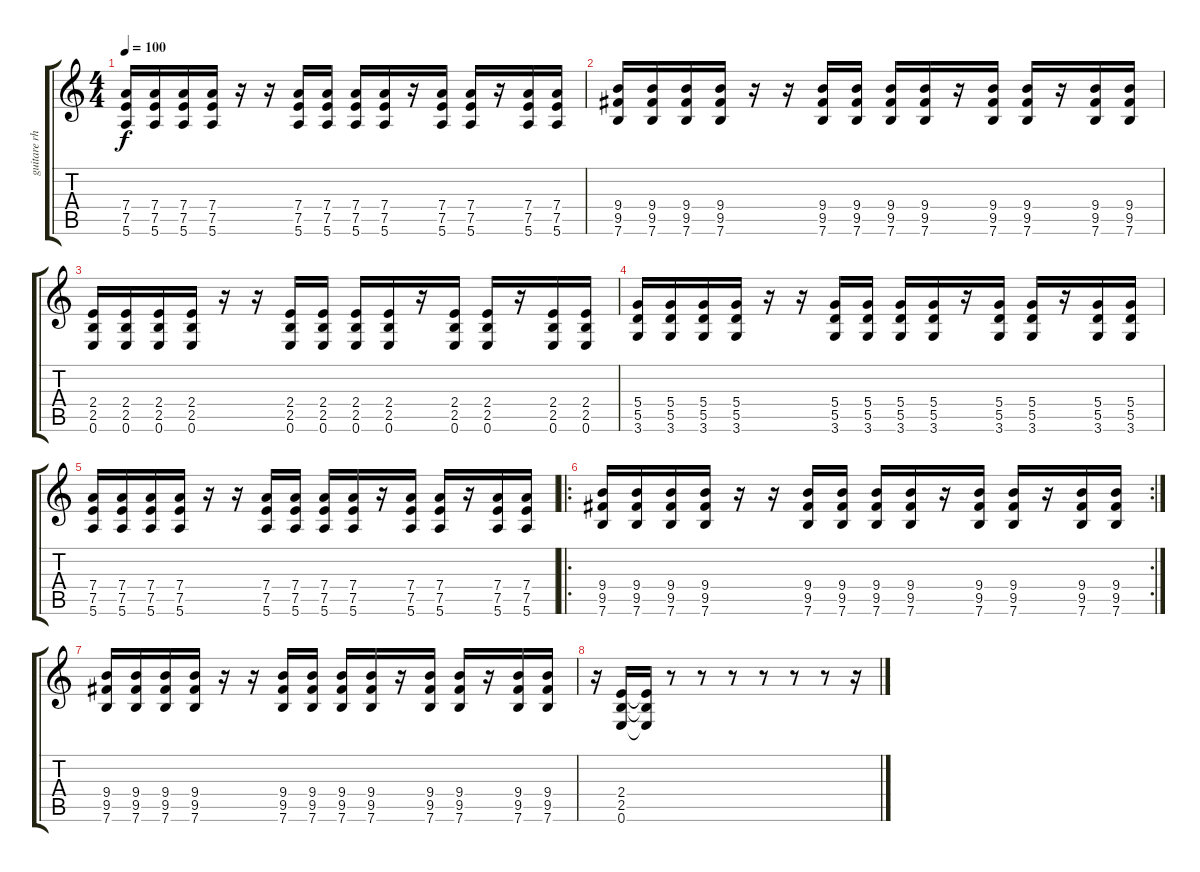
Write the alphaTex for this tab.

\track ("guitare rhytmique (gilles)" "guitare rh") {instrument overdrivenguitar}
\staff {score tabs}
\tuning (E4 B3 G3 D3 A2 E2) {hide}
\ts (4 4)
\tempo 100
\clef g2
\ks c
(7.4 7.5 5.6).16{dy f} (7.4 7.5 5.6).16 (7.4 7.5 5.6).16 (7.4 7.5 5.6).16 r.16 r.16 (7.4 7.5 5.6).16 (7.4 7.5 5.6).16 (7.4 7.5 5.6).16 (7.4 7.5 5.6).16 r.16 (7.4 7.5 5.6).16 (7.4 7.5 5.6).16 r.16 (7.4 7.5 5.6).16 (7.4 7.5 5.6).16 |
(9.4 9.5 7.6).16 (9.4 9.5 7.6).16 (9.4 9.5 7.6).16 (9.4 9.5 7.6).16 r.16 r.16 (9.4 9.5 7.6).16 (9.4 9.5 7.6).16 (9.4 9.5 7.6).16 (9.4 9.5 7.6).16 r.16 (9.4 9.5 7.6).16 (9.4 9.5 7.6).16 r.16 (9.4 9.5 7.6).16 (9.4 9.5 7.6).16 |
(2.4 2.5 0.6).16{volume 13} (2.4 2.5 0.6).16 (2.4 2.5 0.6).16 (2.4 2.5 0.6).16 r.16 r.16 (2.4 2.5 0.6).16 (2.4 2.5 0.6).16 (2.4 2.5 0.6).16 (2.4 2.5 0.6).16 r.16 (2.4 2.5 0.6).16 (2.4 2.5 0.6).16 r.16 (2.4 2.5 0.6).16 (2.4 2.5 0.6).16 |
(5.4 5.5 3.6).16 (5.4 5.5 3.6).16 (5.4 5.5 3.6).16 (5.4 5.5 3.6).16 r.16 r.16 (5.4 5.5 3.6).16 (5.4 5.5 3.6).16 (5.4 5.5 3.6).16 (5.4 5.5 3.6).16 r.16 (5.4 5.5 3.6).16 (5.4 5.5 3.6).16 r.16 (5.4 5.5 3.6).16 (5.4 5.5 3.6).16 |
(7.4 7.5 5.6).16 (7.4 7.5 5.6).16 (7.4 7.5 5.6).16 (7.4 7.5 5.6).16 r.16 r.16 (7.4 7.5 5.6).16 (7.4 7.5 5.6).16 (7.4 7.5 5.6).16 (7.4 7.5 5.6).16 r.16 (7.4 7.5 5.6).16 (7.4 7.5 5.6).16 r.16 (7.4 7.5 5.6).16 (7.4 7.5 5.6).16 |
\ro
\rc 2
(9.4 9.5 7.6).16 (9.4 9.5 7.6).16 (9.4 9.5 7.6).16 (9.4 9.5 7.6).16 r.16 r.16 (9.4 9.5 7.6).16 (9.4 9.5 7.6).16 (9.4 9.5 7.6).16 (9.4 9.5 7.6).16 r.16 (9.4 9.5 7.6).16 (9.4 9.5 7.6).16 r.16 (9.4 9.5 7.6).16 (9.4 9.5 7.6).16 |
(9.4 9.5 7.6).16 (9.4 9.5 7.6).16 (9.4 9.5 7.6).16 (9.4 9.5 7.6).16 r.16 r.16 (9.4 9.5 7.6).16 (9.4 9.5 7.6).16 (9.4 9.5 7.6).16 (9.4 9.5 7.6).16 r.16 (9.4 9.5 7.6).16 (9.4 9.5 7.6).16 r.16 (9.4 9.5 7.6).16 (9.4 9.5 7.6).16 |
r.16 (2.4 2.5 0.6).16 (2.4{t} 2.5{t} 0.6{t}).16 r.8 r.8 r.8 r.8 r.8 r.8 r.16
